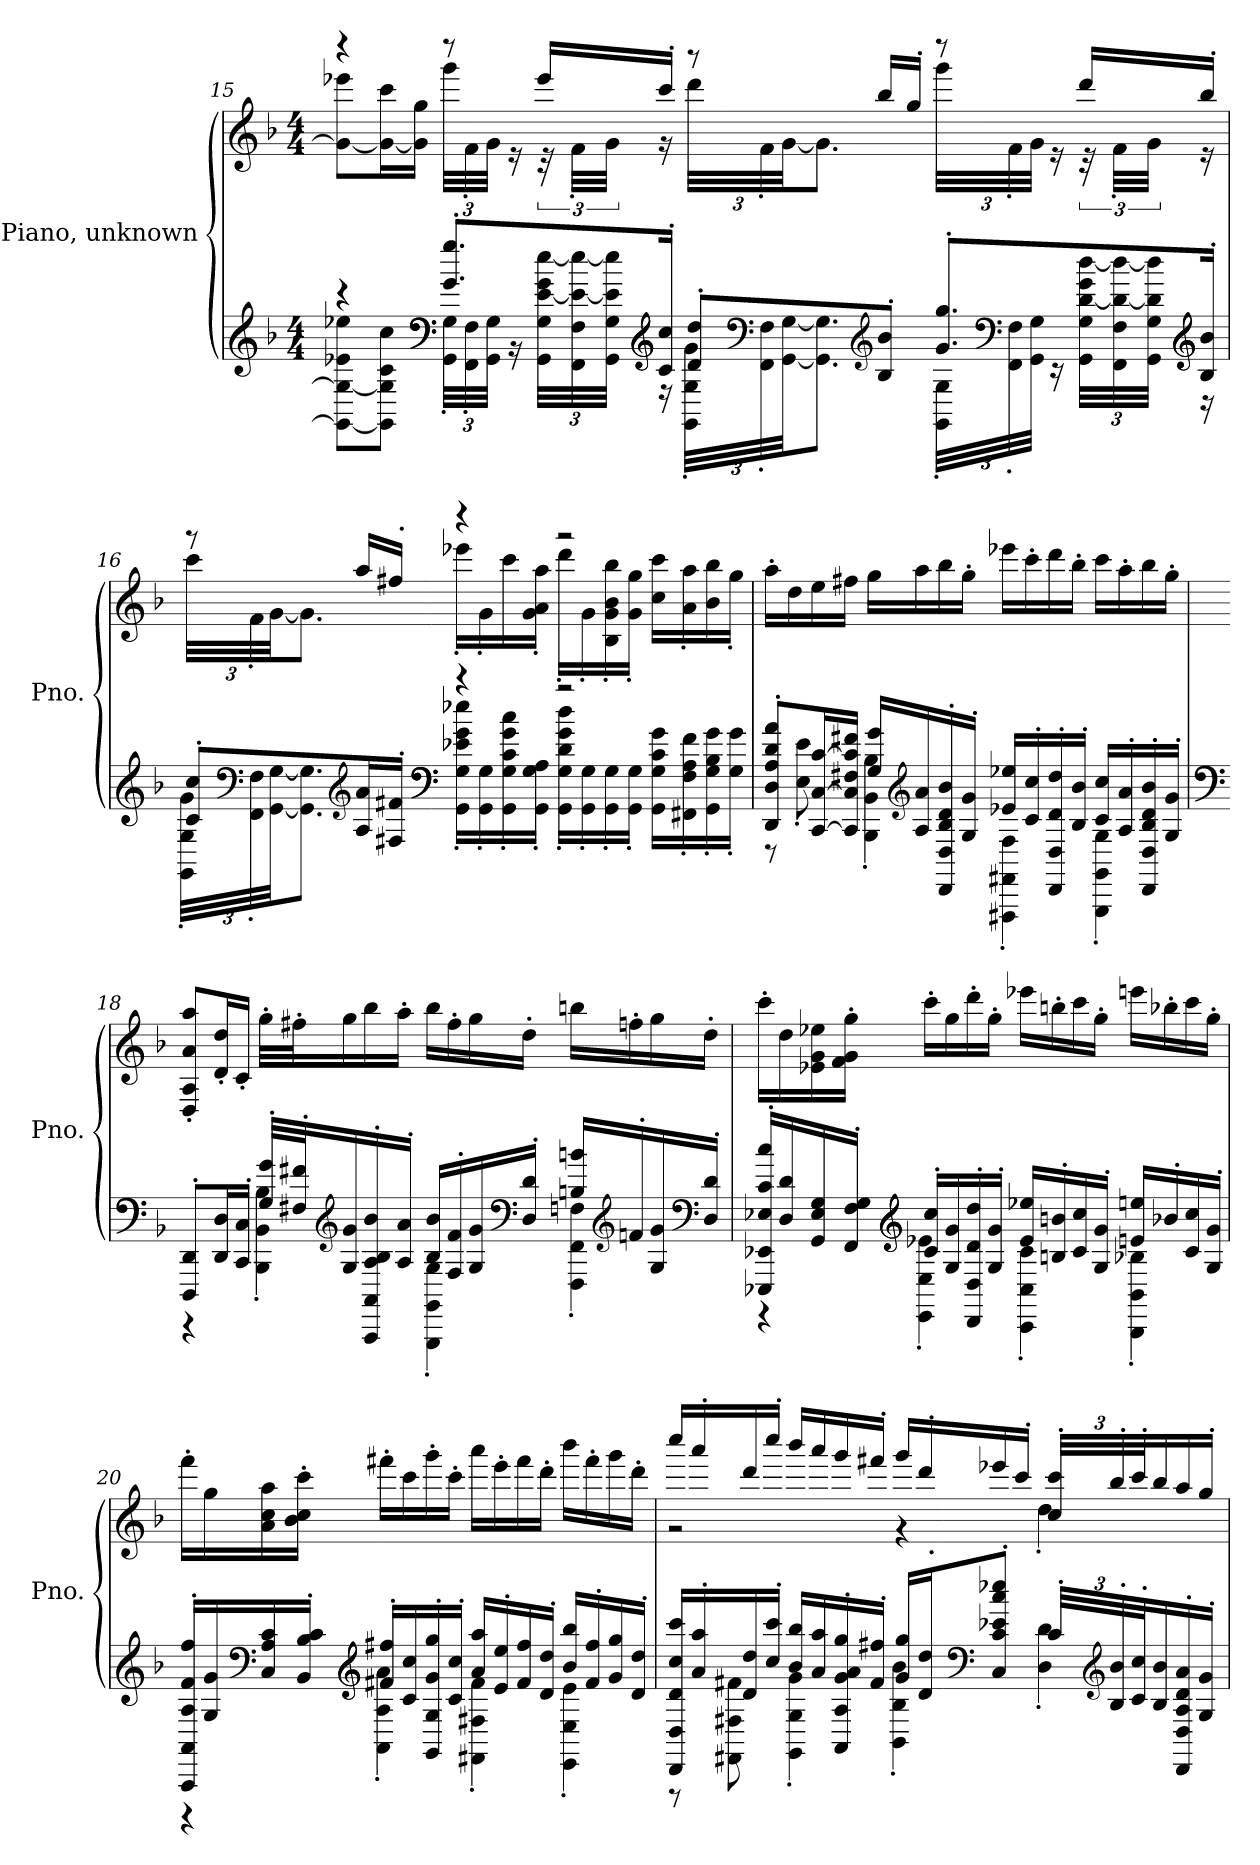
**kern	**kern
*part1	*part1
*staff2	*staff1
*I"Piano, unknown	*
*I'Pno.	*
!!LO:LB:g=z
*clefG2	*clefG2
*k[b-]	*k[b-]
*M4/4	*M4/4
=15	=15
*^	*^
4r	8GG\_ 8G\_ 8e-X\ 8ee-X\L	4r	8g\_ 8eee-X\L
.	8GG\] 8G\] 8c\ 8cc\J	.	16g\_ 16ccc\L
.	.	.	16g\] 16gg\JJ
*clefF4	*	*	*
*	*Xbrackettup	*	*Xbrackettup
8.g/' 8.gg/'L	48GG\' 48G\'LLL	8r	48ggg\LLL
.	48FF\' 48F\'	.	48f'\
.	48GG\ 48G\JJJ	.	48g\JJJ
.	16r	.	16r
*	*	*	*brackettup
.	48GG\ 48G\ [48e-\ 48g\ [48ee-\LLL	16eee-/LL	48r
.	48FF\ 48F\ 48e-\_ 48ee-\_	.	48f'\LLL
.	48GG\ 48G\ 48e-\] 48ee-\]JJJ	.	48g\JJJ
*clefG2	*	*	*
16c/' 16cc/'Jk	16r	16ccc'/JJ	16r
*	*	*	*Xbrackettup
8d/' 8dd/'L	48GG\' 48G\' 48g\'LLL	8r	48ddd\LLL
*clefF4	*	*	*
.	48FF\' 48F\'	.	48f'\
.	[48GG\ [48G\JJ	.	[48g\JJ
.	8.GG\] 8.G\]J	.	8.g\J]
*clefG2	*	*	*
8B-/' 8b-/'J	.	16bb-/LL	.
.	.	16gg'/JJ	.
8.g/' 8.gg/'L	48GG\' 48G\'LLL	8r	48ggg\LLL
*clefF4	*	*	*
.	48FF\' 48F\'	.	48f'\
.	48GG\ 48G\JJJ	.	48g\JJJ
.	16r	.	16r
*	*	*	*brackettup
.	48GG\ 48G\ [48d\ 48g\ [48dd\LLL	16ddd/LL	48r
.	48FF\ 48F\ 48d\_ 48dd\_	.	48f'\LLL
.	48GG\ 48G\ 48d\] 48dd\]JJJ	.	48g\JJJ
*clefG2	*	*	*
16B-/' 16b-/'Jk	16r	16bb-'/JJ	16r
!!LO:PB:g=z	!!
=16	=16	=16	=16
*	*	*	*Xbrackettup
8c/' 8cc/'L	48GG\' 48G\' 48g\'LLL	8r	48ccc\LLL
*clefF4	*	*	*
.	48FF\' 48F\'	.	48f'\
.	[48GG\ [48G\JJ	.	[48g\JJ
.	8.GG\] 8.G\]J	.	8.g\J]
*clefG2	*	*	*
16A/ 16a/L	.	16aa/LL	.
16F#X/' 16f#X/'JJ	.	16ff#X'/JJ	.
*clefF4	*	*	*
4r	16GG\' 16G\' 16e-X\' 16g\' 16ee-X\'LL	4r	16eee-X'\LL
.	16GG\' 16G\'	.	16g'\
.	16GG\' 16G\' 16c\' 16g\' 16cc\'	.	16ccc\
.	16GG\' 16G\' 16A\'JJ	.	16g\' 16a\' 16aa\'JJ
2r	16GG\' 16G\' 16d\' 16g\' 16dd\'LL	2r	16ddd'\LL
.	16GG\' 16G\'	.	16g'\
.	16GG\' 16G\'	.	16B-\' 16g\' 16b-\' 16bb-\'
.	16GG\' 16G\'JJ	.	16g\' 16gg\'JJ
.	16GG\ 16G\ 16c\ 16g\LL	.	16cc\ 16ccc\LL
.	16FF#X\' 16F#\' 16A\' 16f#\'	.	16a\' 16aa\'
.	16GG\' 16G\' 16B-\' 16g\'	.	16b-\ 16bb-\
.	16G\' 16g\'JJ	.	16gg'\JJ
*	*	*v	*v
!!LO:LB:g=z
=17	=17	=17
8DD/' 8D/' 8A/' 8d/' 8a/'L	8r	16aa'\LL
.	.	16dd\
[16CC/ [16C/ [16c/L	8E\' 8e\'	16ee\
16CC/] 16C/] 16F#X/ 16c/] 16f#X/JJ	.	16ff#X\JJ
16G/ 16g/LL	4BBB-\' 4BB-\' 4B-\'	16gg\LL
*clefG2	*	*
16A/ 16a/	.	16aa\
16DD/' 16D/' 16B-/' 16d/' 16b-/'	.	16bb-\
16G/' 16g/'JJ	.	16gg'\JJ
16e-X/ 16ee-X/LL	4FFF#X\' 4FF#X\' 4F#\'	16eee-X\LL
16c/' 16cc/'	.	16ccc'\
16DD/' 16D/' 16d/' 16dd/'	.	16ddd\
16B-/' 16b-/'JJ	.	16bb-'\JJ
16c/ 16cc/LL	4GGG\' 4GG\' 4G\'	16ccc\LL
16A/' 16a/'	.	16aa'\
16DD/' 16D/' 16B-/' 16d/' 16b-/'	.	16bb-\
16G/' 16g/'JJ	.	16gg'\JJ
!!LO:LB:g=z
=18	=18	=18
*clefF4	*	*
8DDD/' 8DD/'L	4r	8D/' 8A/' 8a/' 8aa/'L
16DD/ 16D/L	.	16d/' 16dd/'L
16CC/' 16C/'JJ	.	16c'/JJ
32G/' 32g/'LLL	4BBB-\' 4BB-\' 4B-\'	32gg'\LLL
32F#X/' 32f#X/'J	.	32ff#X'\J
*clefG2	*	*
16G/ 16g/	.	16gg\
16AAA/' 16AA/' 16A/' 16B-/' 16b-/'	.	16bb-\
16A/' 16a/'JJ	.	16aa'\JJ
16B-/ 16b-/LL	4GGG\' 4GG\' 4G\'	16bb-\LL
16F#/' 16f#/'	.	16ff#'\
16G/ 16g/	.	16gg\
*clefF4	*	*
16D/' 16d/'JJ	.	16dd'\JJ
16Bn/ 16bn/LL	4FFF\' 4FF\' 4Fn\'	16bbn\LL
*clefG2	*	*
16fn'/	.	16ffn'\
16G/ 16g/	.	16gg\
*clefF4	*	*
16D/' 16d/'JJ	.	16dd'\JJ
!!LO:LB:g=z
=19	=19	=19
16EEE-X/' 16EE-X/' 16E-X/' 16c/' 16cc/'LL	4r	16ccc'\LL
16D/ 16d/	.	16dd\
16GG/ 16E-/ 16G/	.	16e-X\ 16g\ 16ee-X\
16FF/' 16F/' 16G/'JJ	.	16f\' 16g\' 16gg\'JJ
*clefG2	*	*
16c/' 16cc/'LL	4EE-\' 4E-\' 4e-X\'	16ccc'\LL
16G/ 16g/	.	16gg\
16DD/' 16D/' 16d/' 16dd/'	.	16ddd'\
16G/' 16g/'JJ	.	16gg'\JJ
16e-/ 16ee-X/LL	4CC\' 4C\' 4c\'	16eee-X\LL
16Bn/' 16bn/'	.	16bbn'\
16c/ 16cc/	.	16ccc\
16G/' 16g/'JJ	.	16gg'\JJ
16en/ 16een/LL	4BBB-\' 4BB-\' 4B-X\'	16eeen\LL
16b-X'/	.	16bb-X'\
16c/ 16cc/	.	16ccc\
16G/' 16g/'JJ	.	16gg'\JJ
!!LO:LB:g=z
=20	=20	=20
16AAA/' 16AA/' 16A/' 16f/' 16ff/'LL	4r	16fff'\LL
16G/ 16g/	.	16gg\
*clefF4	*	*
16C/ 16A/ 16c/	.	16a\ 16cc\ 16aa\
16BB-/' 16B-/' 16c/'JJ	.	16b-\' 16cc\' 16ccc\'JJ
*clefG2	*	*
16f#X/' 16ff#X/'LL	4AA\' 4A\' 4a\'	16fff#X'\LL
16c/ 16cc/	.	16ccc\
16GG/' 16G/' 16g/' 16gg/'	.	16ggg'\
16c/' 16cc/'JJ	.	16ccc'\JJ
16a/ 16aa/LL	4FF#X\' 4F#X\' 4f#\'	16aaa\LL
16e/' 16ee/'	.	16eee'\
16f#/ 16ff#/	.	16fff#\
16d/' 16dd/'JJ	.	16ddd'\JJ
16b-/ 16bb-/LL	4EE\' 4E\' 4e\'	16bbb-\LL
16f#/' 16ff#/'	.	16fff#'\
16g/ 16gg/	.	16ggg\
16d/' 16dd/'JJ	.	16ddd'\JJ
!!LO:LB:g=z
=21	=21	=21
*	*	*^
16DD/ 16D/ 16d/ 16cc/ 16ccc/LL	8r	16cccc/LL	2r
16a/' 16aa/'	.	16aaa'/	.
16d/ 16dd/	8FF#X\ 8F#X\ 8f#X\	16ddd/	.
16cc/' 16ccc/'JJ	.	16cccc'/JJ	.
16b-/ 16bb-/LL	4GG\' 4G\' 4g\'	16bbb-/LL	.
16a/ 16aa/	.	16aaa/	.
16AA/' 16A/' 16g/' 16a/' 16gg/'	.	16ggg/	.
16f#/' 16ff#X/'JJ	.	16fff#X'/JJ	.
16g/ 16gg/LL	4BB-\' 4B-\' 4b-\'	16ggg/LL	4r
16d/' 16dd/'J	.	16ddd'/	.
*clefF4	*	*	*
8C/' 8c/' 8e-X/' 8cc/' 8ee-X/'J	.	16eee-X/	.
.	.	16ccc'/JJ	.
48c'/LLL	4D\' 4d\'	48cc/' 48ccc/'LLL	4dd'\
*clefG2	*	*	*
48B-/' 48b-/'	.	48bb-'/	.
48c/' 48cc/'J	.	48ccc'/J	.
16B-/ 16b-/	.	16bb-/	.
16DD/' 16D/' 16A/' 16d/' 16a/'	.	16aa/	.
16G/' 16g/'JJ	.	16gg'/JJ	.
*v	*v	*	*
*	*v	*v
=	=
*-	*-
